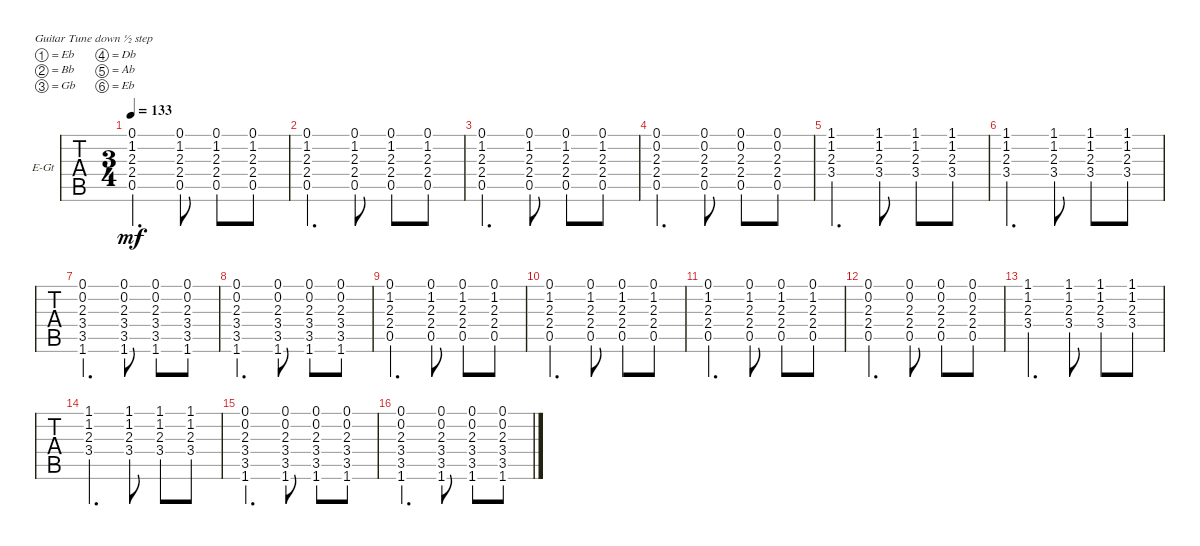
\bracketExtendMode groupsimilarinstruments
\firstSystemTrackNameOrientation horizontal
\otherSystemsTrackNameOrientation horizontal
\track ("Clean Guitar" "E-Gt") {instrument electricguitarjazz}
\staff {tabs}
\tuning (Eb4 Bb3 Gb3 Db3 Ab2 Eb2)
\ts (3 4)
\tempo 133
\clef g2
\ks c
(0.1 1.2 2.3 2.4 0.5).4{d dy mf} (0.1 1.2 2.3 2.4 0.5).8 (0.1 1.2 2.3 2.4 0.5).8 (0.1 1.2 2.3 2.4 0.5).8 |
(0.1 1.2 2.3 2.4 0.5).4{d} (0.1 1.2 2.3 2.4 0.5).8 (0.1 1.2 2.3 2.4 0.5).8 (0.1 1.2 2.3 2.4 0.5).8 |
(0.1 1.2 2.3 2.4 0.5).4{d} (0.1 1.2 2.3 2.4 0.5).8 (0.1 1.2 2.3 2.4 0.5).8 (0.1 1.2 2.3 2.4 0.5).8 |
(0.1 0.2 2.3 2.4 0.5).4{d} (0.1 0.2 2.3 2.4 0.5).8 (0.1 0.2 2.3 2.4 0.5).8 (0.1 0.2 2.3 2.4 0.5).8 |
(3.4 2.3 1.2 1.1).4{d} (3.4 2.3 1.2 1.1).8 (3.4 2.3 1.2 1.1).8 (3.4 2.3 1.2 1.1).8 |
(3.4 2.3 1.2 1.1).4{d} (3.4 2.3 1.2 1.1).8 (3.4 2.3 1.2 1.1).8 (3.4 2.3 1.2 1.1).8 |
(3.5 3.4 2.3 0.2 0.1 1.6).4{d} (3.5 3.4 2.3 0.2 0.1 1.6).8 (3.5 3.4 2.3 0.2 0.1 1.6).8 (3.5 3.4 2.3 0.2 0.1 1.6).8 |
(3.5 3.4 2.3 0.2 0.1 1.6).4{d} (3.5 3.4 2.3 0.2 0.1 1.6).8 (3.5 3.4 2.3 0.2 0.1 1.6).8 (3.5 3.4 2.3 0.2 0.1 1.6).8 |
(0.1 1.2 2.3 2.4 0.5).4{d} (0.1 1.2 2.3 2.4 0.5).8 (0.1 1.2 2.3 2.4 0.5).8 (0.1 1.2 2.3 2.4 0.5).8 |
(0.1 1.2 2.3 2.4 0.5).4{d} (0.1 1.2 2.3 2.4 0.5).8 (0.1 1.2 2.3 2.4 0.5).8 (0.1 1.2 2.3 2.4 0.5).8 |
(0.1 1.2 2.3 2.4 0.5).4{d} (0.1 1.2 2.3 2.4 0.5).8 (0.1 1.2 2.3 2.4 0.5).8 (0.1 1.2 2.3 2.4 0.5).8 |
(0.1 0.2 2.3 2.4 0.5).4{d} (0.1 0.2 2.3 2.4 0.5).8 (0.1 0.2 2.3 2.4 0.5).8 (0.1 0.2 2.3 2.4 0.5).8 |
(3.4 2.3 1.2 1.1).4{d} (3.4 2.3 1.2 1.1).8 (3.4 2.3 1.2 1.1).8 (3.4 2.3 1.2 1.1).8 |
(3.4 2.3 1.2 1.1).4{d} (3.4 2.3 1.2 1.1).8 (3.4 2.3 1.2 1.1).8 (3.4 2.3 1.2 1.1).8 |
(3.5 3.4 2.3 0.2 0.1 1.6).4{d} (3.5 3.4 2.3 0.2 0.1 1.6).8 (3.5 3.4 2.3 0.2 0.1 1.6).8 (3.5 3.4 2.3 0.2 0.1 1.6).8 |
(3.4 2.3 0.2 0.1 3.5 1.6).4{d} (3.4 2.3 0.2 0.1 3.5 1.6).8 (3.4 2.3 0.2 0.1 3.5 1.6).8 (3.4 2.3 0.2 0.1 3.5 1.6).8
